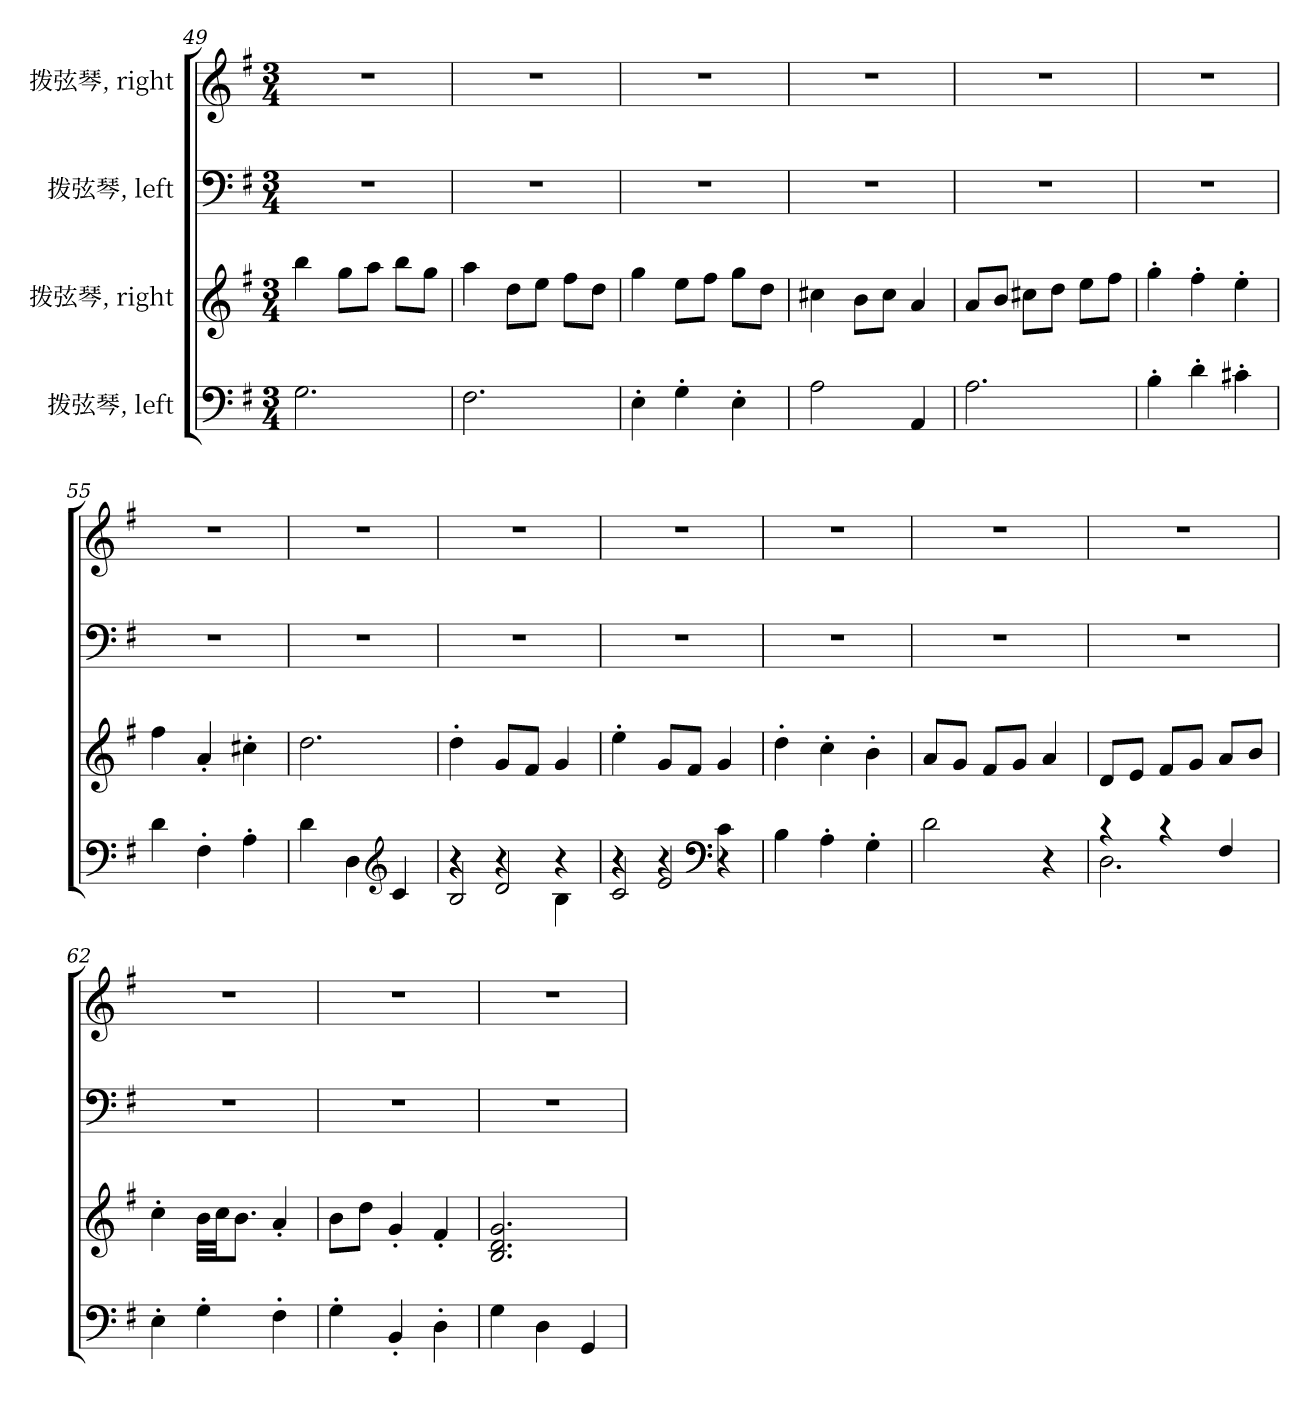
**kern	**kern	**kern	**kern
*part4	*part3	*part2	*part1
*staff4	*staff3	*staff2	*staff1
*I"拨弦琴, left	*I"拨弦琴, right	*I"拨弦琴, left	*I"拨弦琴, right
*clefF4	*clefG2	*clefF4	*clefG2
*k[f#]	*k[f#]	*k[f#]	*k[f#]
*M3/4	*M3/4	*M3/4	*M3/4
=49	=49	=49	=49
2.G\	4bb\	2.r	2.r
.	8gg\L	.	.
.	8aa\J	.	.
.	8bb\L	.	.
.	8gg\J	.	.
=50	=50	=50	=50
2.F#\	4aa\	2.r	2.r
.	8dd\L	.	.
.	8ee\J	.	.
.	8ff#\L	.	.
.	8dd\J	.	.
=51	=51	=51	=51
4E'\	4gg\	2.r	2.r
4G'\	8ee\L	.	.
.	8ff#\J	.	.
4E'\	8gg\L	.	.
.	8dd\J	.	.
=52	=52	=52	=52
2A\	4cc#X\	2.r	2.r
.	8b\L	.	.
.	8cc#\J	.	.
4AA/	4a/	.	.
=53	=53	=53	=53
2.A\	8a/L	2.r	2.r
.	8b/J	.	.
.	8cc#X\L	.	.
.	8dd\J	.	.
.	8ee\L	.	.
.	8ff#\J	.	.
!!LO:LB:g=z
=54	=54	=54	=54
4B'\	4gg'\	2.r	2.r
4d'\	4ff#'\	.	.
4c#X'\	4ee'\	.	.
=55	=55	=55	=55
4d\	4ff#\	2.r	2.r
4F#'\	4a'/	.	.
4A'\	4cc#X'\	.	.
=56	=56	=56	=56
4d\	2.dd\	2.r	2.r
4D\	.	.	.
*clefG2	*	*	*
4c/	.	.	.
=57	=57	=57	=57
*^	*	*	*
*	*^	*	*	*
4r	4r	2B/	4dd'\	2.r	2.r
2d/	4r	.	8g/L	.	.
.	.	.	8f#/J	.	.
.	4B\	4r	4g/	.	.
=58	=58	=58	=58	=58	=58
4r	4r	2c/	4ee'\	2.r	2.r
2e/	4r	.	8g/L	.	.
.	.	.	8f#/J	.	.
*clefF4	*	*	*	*	*
.	4c\	4r	4g/	.	.
*v	*v	*v	*	*	*
=59	=59	=59	=59
4B\	4dd'\	2.r	2.r
4A'\	4cc'\	.	.
4G'\	4b'\	.	.
=60	=60	=60	=60
2d\	8a/L	2.r	2.r
.	8g/J	.	.
.	8f#/L	.	.
.	8g/J	.	.
4r	4a/	.	.
!!LO:PB:g=z
=61	=61	=61	=61
*^	*	*	*
4r	2.D\	8d/L	2.r	2.r
.	.	8e/J	.	.
4r	.	8f#/L	.	.
.	.	8g/J	.	.
4F#/	.	8a/L	.	.
.	.	8b/J	.	.
*v	*v	*	*	*
=62	=62	=62	=62
4E'\	4cc'\	2.r	2.r
4G'\	32b\LLL	.	.
.	32cc\JJ	.	.
.	8.b\J	.	.
4F#'\	4a'/	.	.
=63	=63	=63	=63
*	*	*	*MM115
4G'\	8b\L	2.r	2.r
.	8dd\J	.	.
4BB'/	4g'/	.	.
4D'\	4f#'/	.	.
=64	=64	=64	=64
4G\	2.B/ 2.d/ 2.g/	2.r	2.r
4D\	.	.	.
4GG/	.	.	.
=	=	=	=
*-	*-	*-	*-
